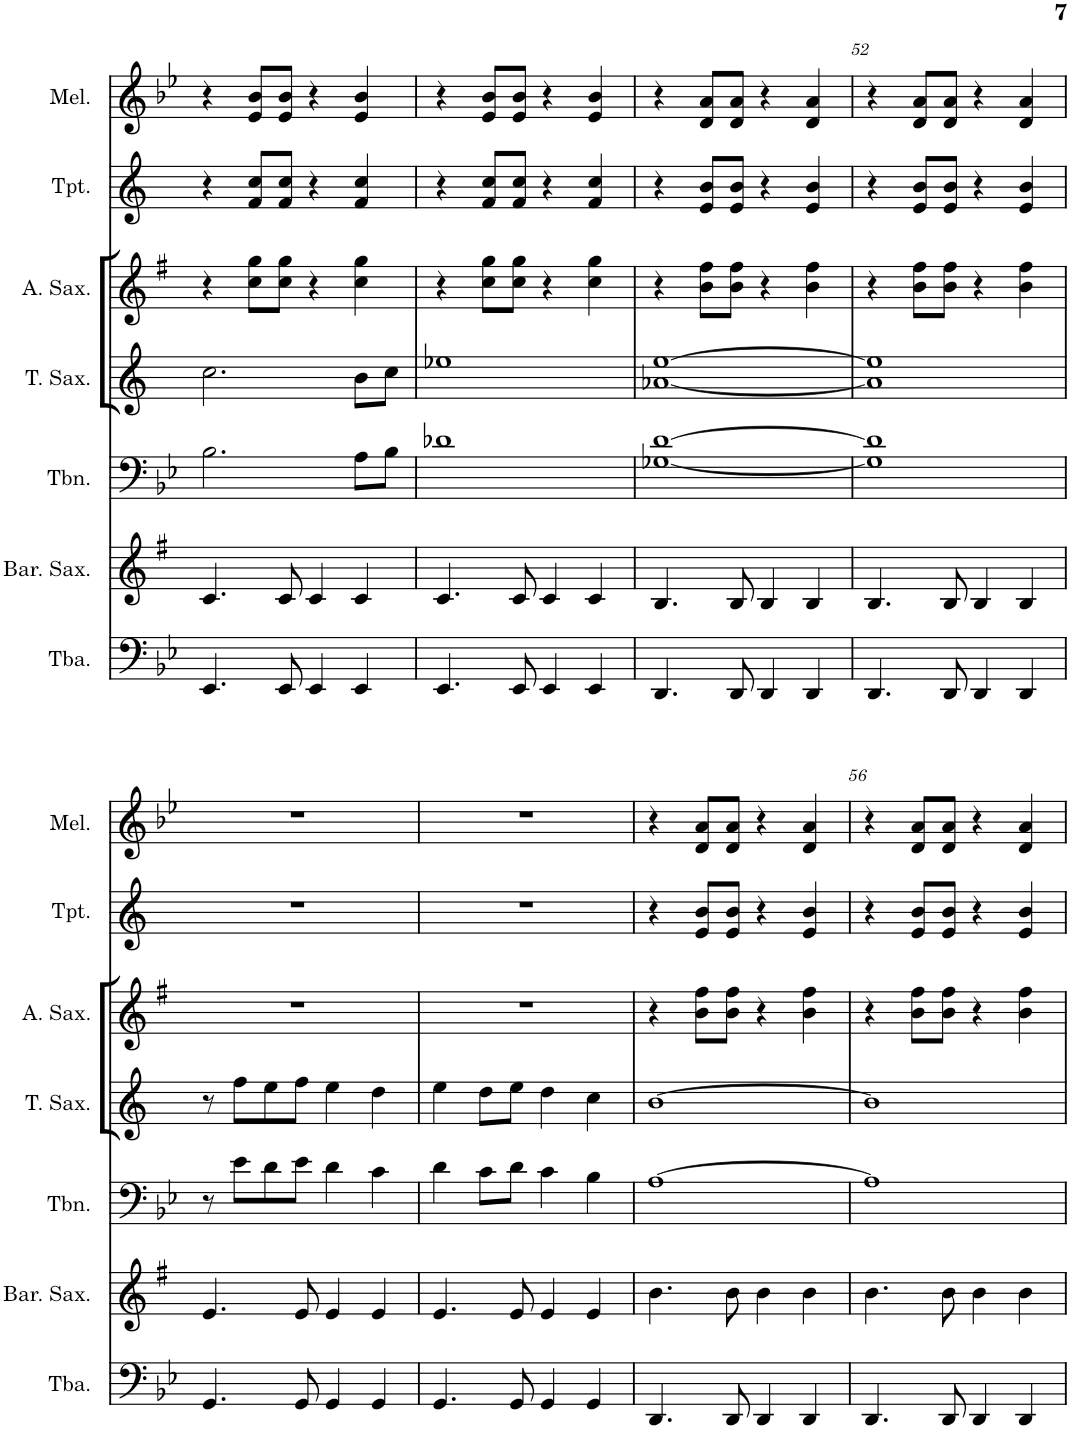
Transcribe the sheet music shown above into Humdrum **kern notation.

**kern	**kern	**kern	**kern	**kern	**kern	**kern
*part7	*part6	*part5	*part4	*part3	*part2	*part1
*staff7	*staff6	*staff5	*staff4	*staff3	*staff2	*staff1
*I"Tuba	*I"Baritone Saxophone	*I"Trombone	*I"Tenor Saxophone	*I"Alto Saxophone	*I"Trumpet	*I"Melodica
*I'Tba.	*I'Bar. Sax.	*I'Tbn.	*I'T. Sax.	*I'A. Sax.	*I'Tpt.	*I'Mel.
!!LO:PB:g=z
*clefF4	*clefG2	*clefF4	*clefG2	*clefG2	*clefG2	*clefG2
*	*Trd12c21	*	*Trd8c14	*Trd5c9	*Trd1c2	*
*k[b-e-]	*k[f#]	*k[b-e-]	*k[]	*k[f#]	*k[]	*k[b-e-]
*M4/4	*M4/4	*M4/4	*M4/4	*M4/4	*M4/4	*M4/4
=49	=49	=49	=49	=49	=49	=49
4.EE-/	4.c/	2.B-\	2.cc\	4r	4r	4r
.	.	.	.	8cc\ 8gg\L	8f/ 8cc/L	8e-/ 8b-/L
8EE-/	8c/	.	.	8cc\ 8gg\J	8f/ 8cc/J	8e-/ 8b-/J
4EE-/	4c/	.	.	4r	4r	4r
4EE-/	4c/	8A\L	8b\L	4cc\ 4gg\	4f/ 4cc/	4e-/ 4b-/
.	.	8B-\J	8cc\J	.	.	.
=50	=50	=50	=50	=50	=50	=50
4.EE-/	4.c/	1d-X	1ee-X	4r	4r	4r
.	.	.	.	8cc\ 8gg\L	8f/ 8cc/L	8e-/ 8b-/L
8EE-/	8c/	.	.	8cc\ 8gg\J	8f/ 8cc/J	8e-/ 8b-/J
4EE-/	4c/	.	.	4r	4r	4r
4EE-/	4c/	.	.	4cc\ 4gg\	4f/ 4cc/	4e-/ 4b-/
=51	=51	=51	=51	=51	=51	=51
4.DD/	4.B/	[1G-X [1d	[1a-X [1ee	4r	4r	4r
.	.	.	.	8b\ 8ff#\L	8e/ 8b/L	8d/ 8a/L
8DD/	8B/	.	.	8b\ 8ff#\J	8e/ 8b/J	8d/ 8a/J
4DD/	4B/	.	.	4r	4r	4r
4DD/	4B/	.	.	4b\ 4ff#\	4e/ 4b/	4d/ 4a/
=52	=52	=52	=52	=52	=52	=52
4.DD/	4.B/	1G-] 1d]	1a-] 1ee]	4r	4r	4r
.	.	.	.	8b\ 8ff#\L	8e/ 8b/L	8d/ 8a/L
8DD/	8B/	.	.	8b\ 8ff#\J	8e/ 8b/J	8d/ 8a/J
4DD/	4B/	.	.	4r	4r	4r
4DD/	4B/	.	.	4b\ 4ff#\	4e/ 4b/	4d/ 4a/
!!LO:LB:g=z
=53	=53	=53	=53	=53	=53	=53
4.GG/	4.e/	8r	8r	1r	1r	1r
.	.	8e-\L	8ff\L	.	.	.
.	.	8d\	8ee\	.	.	.
8GG/	8e/	8e-\J	8ff\J	.	.	.
4GG/	4e/	4d\	4ee\	.	.	.
4GG/	4e/	4c\	4dd\	.	.	.
=54	=54	=54	=54	=54	=54	=54
4.GG/	4.e/	4d\	4ee\	1r	1r	1r
.	.	8c\L	8dd\L	.	.	.
8GG/	8e/	8d\J	8ee\J	.	.	.
4GG/	4e/	4c\	4dd\	.	.	.
4GG/	4e/	4B-\	4cc\	.	.	.
=55	=55	=55	=55	=55	=55	=55
4.DD/	4.b\	[1A	[1b	4r	4r	4r
.	.	.	.	8b\ 8ff#\L	8e/ 8b/L	8d/ 8a/L
8DD/	8b\	.	.	8b\ 8ff#\J	8e/ 8b/J	8d/ 8a/J
4DD/	4b\	.	.	4r	4r	4r
4DD/	4b\	.	.	4b\ 4ff#\	4e/ 4b/	4d/ 4a/
=56	=56	=56	=56	=56	=56	=56
4.DD/	4.b\	1A]	1b]	4r	4r	4r
.	.	.	.	8b\ 8ff#\L	8e/ 8b/L	8d/ 8a/L
8DD/	8b\	.	.	8b\ 8ff#\J	8e/ 8b/J	8d/ 8a/J
4DD/	4b\	.	.	4r	4r	4r
4DD/	4b\	.	.	4b\ 4ff#\	4e/ 4b/	4d/ 4a/
=	=	=	=	=	=	=
*-	*-	*-	*-	*-	*-	*-
